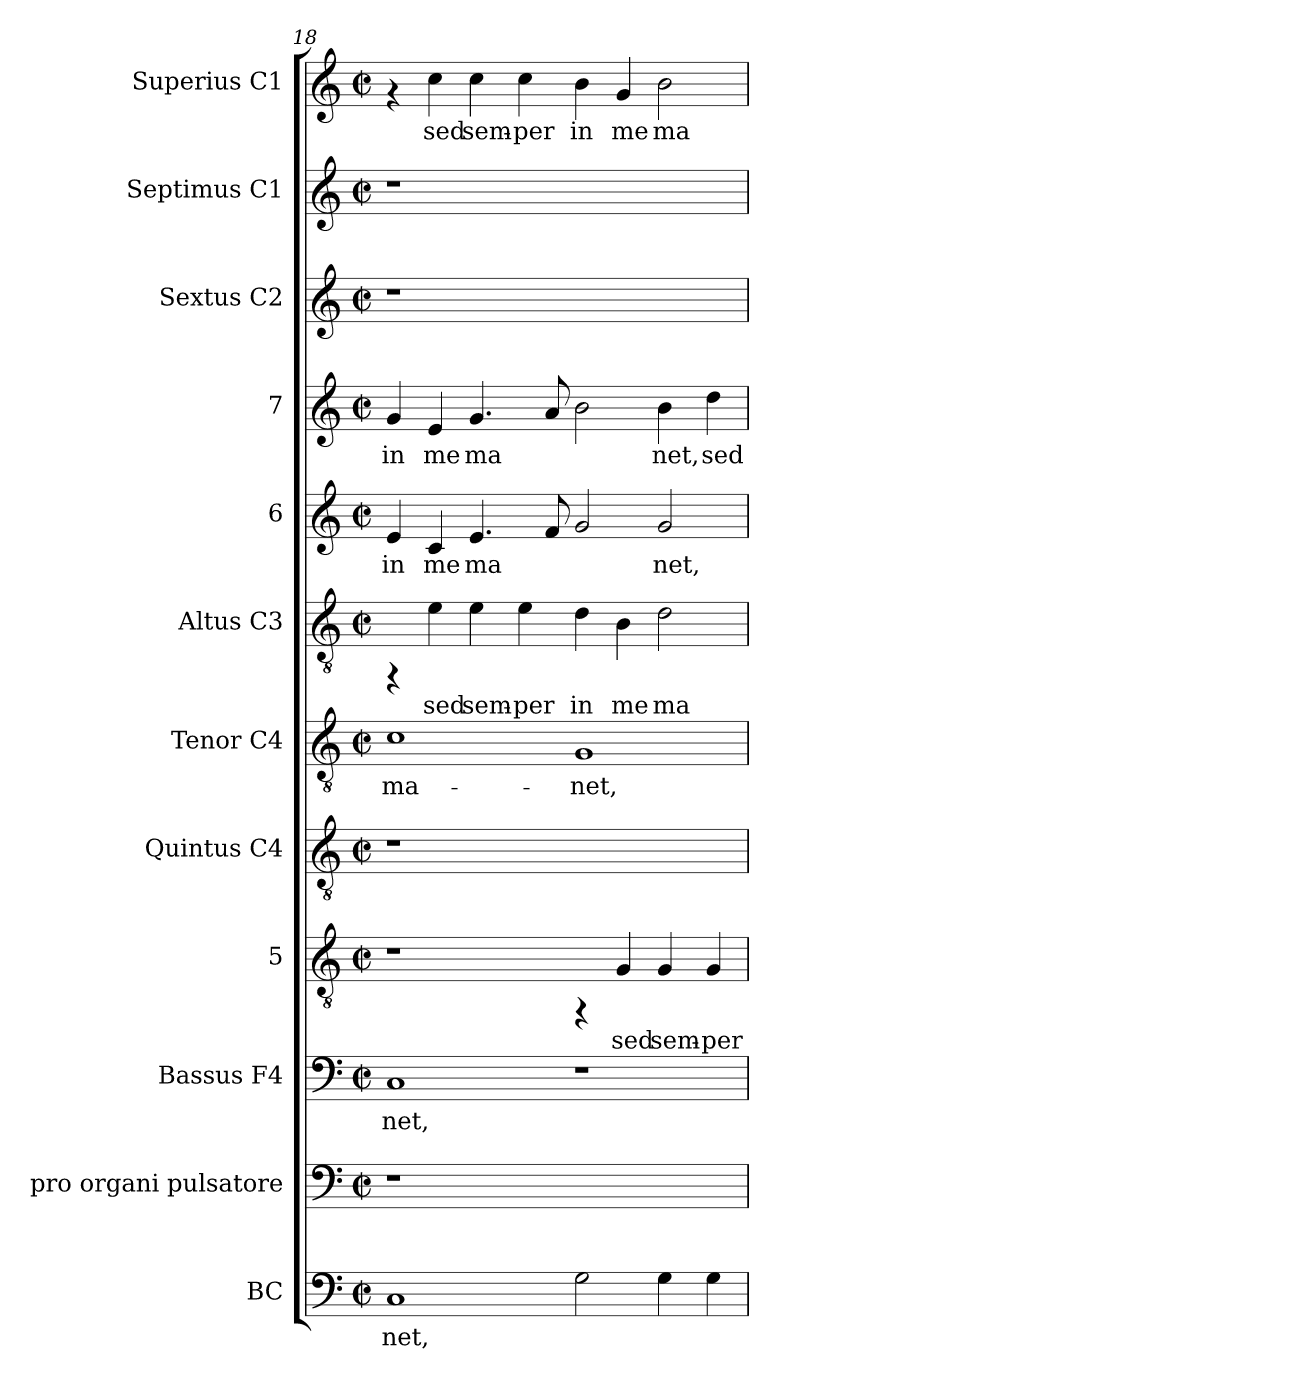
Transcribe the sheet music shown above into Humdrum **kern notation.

**kern	**text	**kern	**kern	**text	**kern	**text	**kern	**kern	**text	**kern	**text	**kern	**text	**kern	**text	**kern	**kern	**kern	**text
*part12	*part12	*part11	*part10	*part10	*part9	*part9	*part8	*part7	*part7	*part6	*part6	*part5	*part5	*part4	*part4	*part3	*part2	*part1	*part1
*staff12	*staff12	*staff11	*staff10	*staff10	*staff9	*staff9	*staff8	*staff7	*staff7	*staff6	*staff6	*staff5	*staff5	*staff4	*staff4	*staff3	*staff2	*staff1	*staff1
*I"BC	*	*I"pro organi  pulsatore	*I"Bassus  F4	*	*I"5	*	*I"Quintus  C4	*I"Tenor  C4	*	*I"Altus  C3	*	*I"6	*	*I"7	*	*I"Sextus  C2	*I"Septimus  C1	*I"Superius  C1	*
*I'BC	*	*	*I'B	*	*	*	*	*I'T	*	*I'A	*	*	*	*	*	*	*	*I'S	*
*clefF4	*	*clefF4	*clefF4	*	*clefGv2	*	*clefGv2	*clefGv2	*	*clefGv2	*	*clefG2	*	*clefG2	*	*clefG2	*clefG2	*clefG2	*
*k[]	*	*k[]	*k[]	*	*k[]	*	*k[]	*k[]	*	*k[]	*	*k[]	*	*k[]	*	*k[]	*k[]	*k[]	*
*C:	*	*C:	*C:	*	*C:	*	*C:	*C:	*	*C:	*	*C:	*	*C:	*	*C:	*C:	*C:	*
*M2/2	*	*M2/2	*M2/2	*	*M2/2	*	*M2/2	*M2/2	*	*M2/2	*	*M2/2	*	*M2/2	*	*M2/2	*M2/2	*M2/2	*
*met(c|)	*	*met(c|)	*met(c|)	*	*met(c|)	*	*met(c|)	*met(c|)	*	*met(c|)	*	*met(c|)	*	*met(c|)	*	*met(c|)	*met(c|)	*met(c|)	*
=18	=18	=18	=18	=18	=18	=18	=18	=18	=18	=18	=18	=18	=18	=18	=18	=18	=18	=18	=18
!	!LO:LY:a:cj	!	!	!LO:LY:b:cj	!	!	!	!	!LO:LY:b:cj	!	!	!	!LO:LY:b:cj	!	!LO:LY:b:cj	!	!	!	!
1C	-net,	1r	1C	-net,	1r	.	1r	1c	ma-	4rFF	.	4e/	in	4g/	in	1r	1r	4rf	.
!	!	!	!	!	!	!	!	!	!	!	!LO:LY:b:cj	!	!LO:LY:b:cj	!	!LO:LY:b:cj	!	!	!	!LO:LY:b:cj
.	.	.	.	.	.	.	.	.	.	4e\	sed	4c/	me	4e/	me	.	.	4cc\	sed
!	!	!	!	!	!	!	!	!	!	!	!LO:LY:b:cj	!	!LO:LY:b:cj	!	!LO:LY:b:cj	!	!	!	!LO:LY:b:cj
.	.	.	.	.	.	.	.	.	.	4e\	sem-	4.e/	ma-	4.g/	ma-	.	.	4cc\	sem-
!	!	!	!	!	!	!	!	!	!	!	!LO:LY:b:cj	!	!	!	!	!	!	!	!LO:LY:b:cj
.	.	.	.	.	.	.	.	.	.	4e\	-per	.	.	.	.	.	.	4cc\	-per
!	!	!	!	!	!	!	!	!	!	!	!	!	!LO:LY:b:cj	!	!LO:LY:b:cj	!	!	!	!
.	.	.	.	.	.	.	.	.	.	.	.	8f/	--	8a/	--	.	.	.	.
!	!LO:LY:a:cj	!	!	!	!	!	!	!	!LO:LY:b:cj	!	!LO:LY:b:cj	!	!LO:LY:b:cj	!	!LO:LY:b:cj	!	!	!	!LO:LY:b:cj
2G\	.	1ryy	1r	.	4rFF	.	1ryy	1G	-net,	4d\	in	2g/	--	2b\	--	1ryy	1ryy	4b\	in
!	!	!	!	!	!	!LO:LY:b:cj	!	!	!	!	!LO:LY:b:cj	!	!	!	!	!	!	!	!LO:LY:b:cj
.	.	.	.	.	4G/	sed	.	.	.	4B\	me	.	.	.	.	.	.	4g/	me
!	!LO:LY:a:cj	!	!	!	!	!LO:LY:b:cj	!	!	!	!	!LO:LY:b:cj	!	!LO:LY:b:cj	!	!LO:LY:b:cj	!	!	!	!LO:LY:b:cj
4G\	.	.	.	.	4G/	sem-	.	.	.	2d\	ma-	2g/	-net,	4b\	-net,	.	.	2b\	ma-
!	!LO:LY:a:cj	!	!	!	!	!LO:LY:b:cj	!	!	!	!	!	!	!	!	!LO:LY:b:cj	!	!	!	!
4G\	.	.	.	.	4G/	-per	.	.	.	.	.	.	.	4dd\	sed	.	.	.	.
=	=	=	=	=	=	=	=	=	=	=	=	=	=	=	=	=	=	=	=
*-	*-	*-	*-	*-	*-	*-	*-	*-	*-	*-	*-	*-	*-	*-	*-	*-	*-	*-	*-
